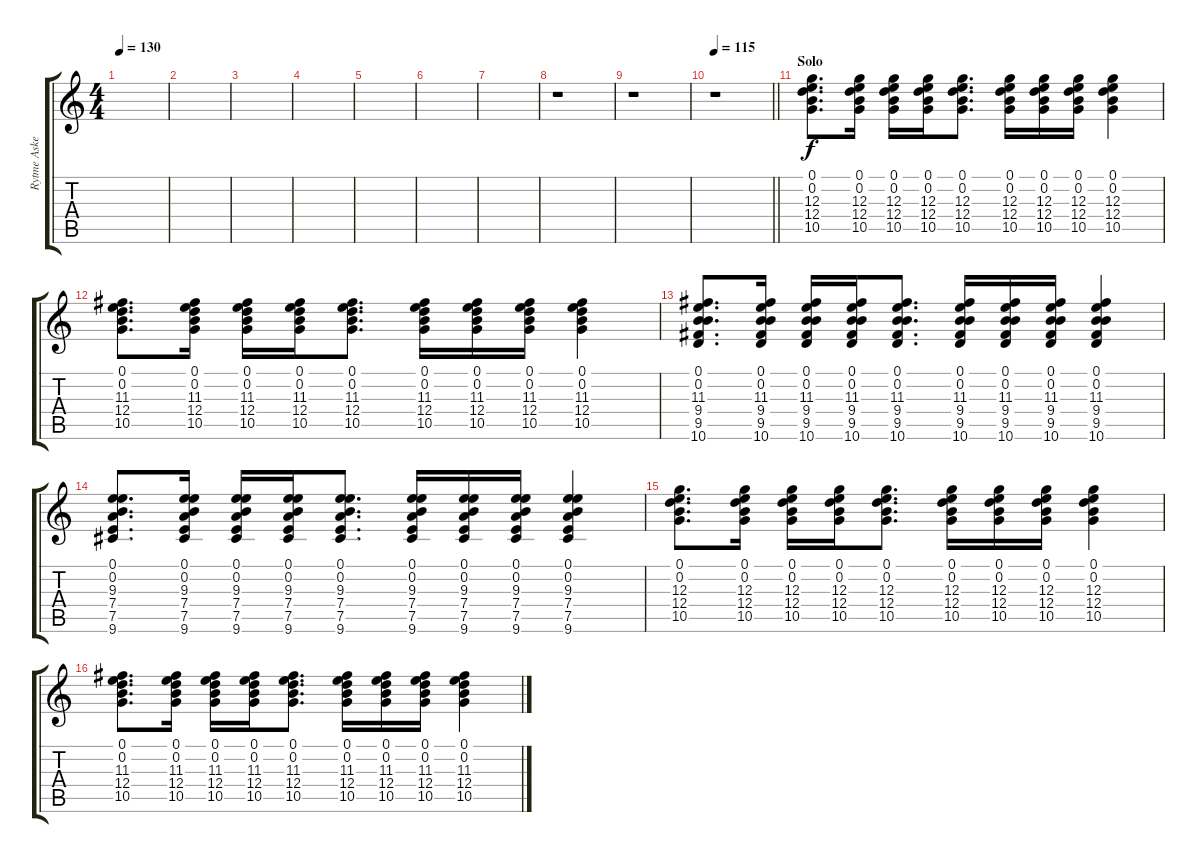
\track ("Rytme Aske" "Rytme Aske") {instrument acousticguitarsteel}
\staff {score tabs}
\tuning (E4 B3 G3 D3 A2 E2) {hide}
\ts (4 4)
\tempo 130
\clef g2
\ks c
|
|
|
|
|
|
|
r.1 |
r.1 |
\tempo 115
\barLineRight lightlight
r.1 |
\section ("" "Solo")
(0.1 0.2 12.3 12.4 10.5).8{d} (0.1 0.2 12.3 12.4 10.5).16 (0.1 0.2 12.3 12.4 10.5).16 (0.1 0.2 12.3 12.4 10.5).16 (0.1 0.2 12.3 12.4 10.5).8{d} (0.1 0.2 12.3 12.4 10.5).16 (0.1 0.2 12.3 12.4 10.5).16 (0.1 0.2 12.3 12.4 10.5).16 (0.1 0.2 12.3 12.4 10.5).4 |
(0.1 0.2 11.3 12.4 10.5).8{d} (0.1 0.2 11.3 12.4 10.5).16 (0.1 0.2 11.3 12.4 10.5).16 (0.1 0.2 11.3 12.4 10.5).16 (0.1 0.2 11.3 12.4 10.5).8{d} (0.1 0.2 11.3 12.4 10.5).16 (0.1 0.2 11.3 12.4 10.5).16 (0.1 0.2 11.3 12.4 10.5).16 (0.1 0.2 11.3 12.4 10.5).4 |
(0.1 0.2 11.3 9.4 9.5 10.6).8{d} (0.1 0.2 11.3 9.4 9.5 10.6).16 (0.1 0.2 11.3 9.4 9.5 10.6).16 (0.1 0.2 11.3 9.4 9.5 10.6).16 (0.1 0.2 11.3 9.4 9.5 10.6).8{d} (0.1 0.2 11.3 9.4 9.5 10.6).16 (0.1 0.2 11.3 9.4 9.5 10.6).16 (0.1 0.2 11.3 9.4 9.5 10.6).16 (0.1 0.2 11.3 9.4 9.5 10.6).4 |
(0.1 0.2 9.3 7.4 7.5 9.6).8{d} (0.1 0.2 9.3 7.4 7.5 9.6).16 (0.1 0.2 9.3 7.4 7.5 9.6).16 (0.1 0.2 9.3 7.4 7.5 9.6).16 (0.1 0.2 9.3 7.4 7.5 9.6).8{d} (0.1 0.2 9.3 7.4 7.5 9.6).16 (0.1 0.2 9.3 7.4 7.5 9.6).16 (0.1 0.2 9.3 7.4 7.5 9.6).16 (0.1 0.2 9.3 7.4 7.5 9.6).4 |
(0.1 0.2 12.3 12.4 10.5).8{d} (0.1 0.2 12.3 12.4 10.5).16 (0.1 0.2 12.3 12.4 10.5).16 (0.1 0.2 12.3 12.4 10.5).16 (0.1 0.2 12.3 12.4 10.5).8{d} (0.1 0.2 12.3 12.4 10.5).16 (0.1 0.2 12.3 12.4 10.5).16 (0.1 0.2 12.3 12.4 10.5).16 (0.1 0.2 12.3 12.4 10.5).4 |
(0.1 0.2 11.3 12.4 10.5).8{d} (0.1 0.2 11.3 12.4 10.5).16 (0.1 0.2 11.3 12.4 10.5).16 (0.1 0.2 11.3 12.4 10.5).16 (0.1 0.2 11.3 12.4 10.5).8{d} (0.1 0.2 11.3 12.4 10.5).16 (0.1 0.2 11.3 12.4 10.5).16 (0.1 0.2 11.3 12.4 10.5).16 (0.1 0.2 11.3 12.4 10.5).4
